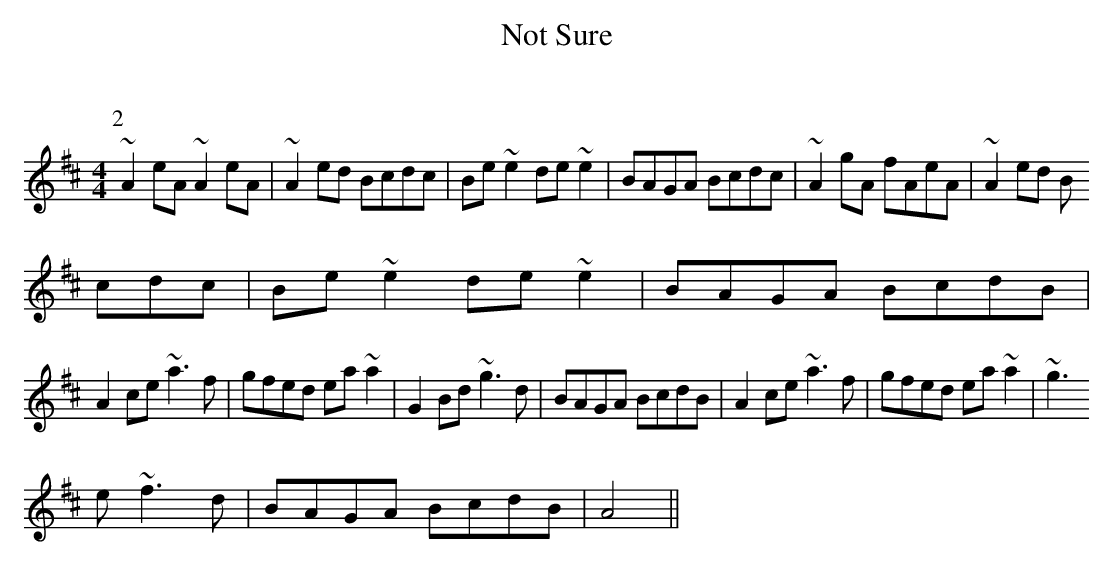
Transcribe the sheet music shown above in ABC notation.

X:1
T:Not Sure
M:4/4
L:1/8
Q:Reel
K:C
P:2
K:D
~A2 eA ~A2 eA|~A2 ed Bcdc|Be ~e2 de ~e2|BAGA Bcdc|~A2 gA fAeA|~A2 ed B
cdc|Be ~e2 de ~e2|BAGA BcdB|
A2 ce ~a3 f|gfed ea~a2|G2 Bd ~g3 d|BAGA BcdB|A2 ce ~a3 f|gfed ea~a2|~g3
e ~f3 d|BAGA BcdB|A4||
